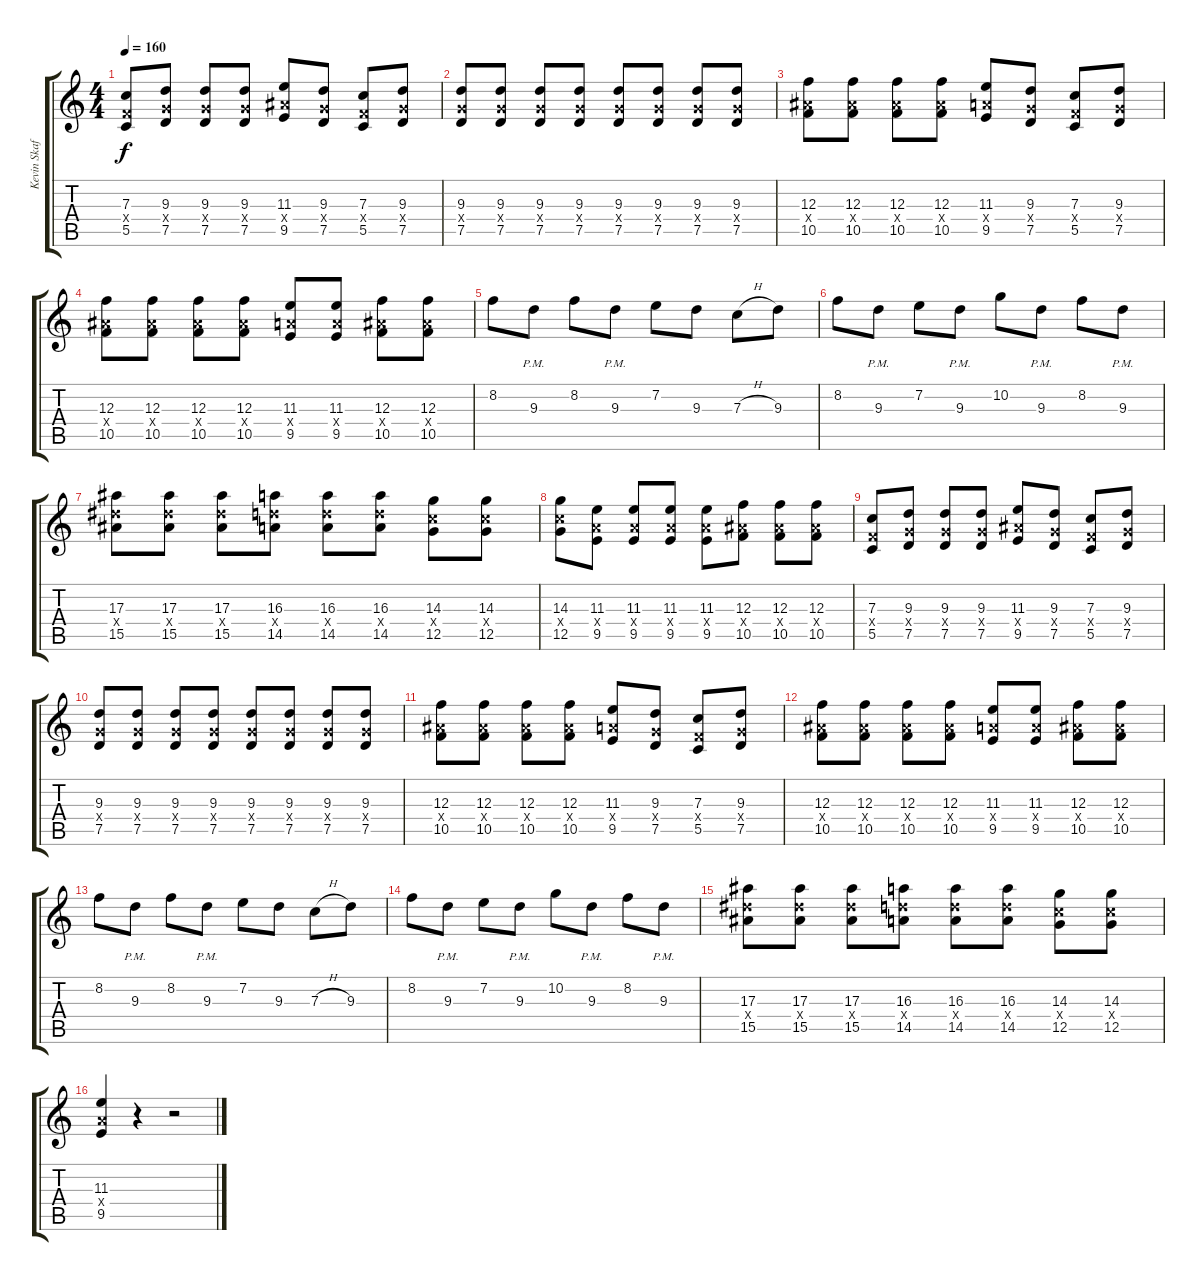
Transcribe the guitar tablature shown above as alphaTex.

\track ("Kevin Skaff / Lead Guitar" "Kevin Skaf") {instrument distortionguitar}
\staff {score tabs}
\tuning (D4 A3 F3 C3 G2 C2) {hide}
\ts (4 4)
\tempo 160
\clef g2
\ks c
(7.3 5.4{x} 5.5).8{dy f} (9.3 7.4{x} 7.5).8 (9.3 7.4{x} 7.5).8 (9.3 7.4{x} 7.5).8 (11.3 10.4{x} 9.5).8 (9.3 7.4{x} 7.5).8 (7.3 5.4{x} 5.5).8 (9.3 7.4{x} 7.5).8 |
(9.3 7.4{x} 7.5).8 (9.3 7.4{x} 7.5).8 (9.3 7.4{x} 7.5).8 (9.3 7.4{x} 7.5).8 (9.3 7.4{x} 7.5).8 (9.3 7.4{x} 7.5).8 (9.3 7.4{x} 7.5).8 (9.3 7.4{x} 7.5).8 |
(12.3 10.4{x} 10.5).8 (12.3 10.4{x} 10.5).8 (12.3 10.4{x} 10.5).8 (12.3 10.4{x} 10.5).8 (11.3 9.4{x} 9.5).8 (9.3 7.4{x} 7.5).8 (7.3 5.4{x} 5.5).8 (9.3 7.4{x} 7.5).8 |
(12.3 10.4{x} 10.5).8 (12.3 10.4{x} 10.5).8 (12.3 10.4{x} 10.5).8 (12.3 10.4{x} 10.5).8 (11.3 9.4{x} 9.5).8 (11.3 9.4{x} 9.5).8 (12.3 10.4{x} 10.5).8 (12.3 10.4{x} 10.5).8 |
8.2.8 9.3{pm}.8 8.2.8 9.3{pm}.8 7.2.8 9.3.8 7.3{h}.8 9.3.8 |
8.2.8 9.3{pm}.8 7.2.8 9.3{pm}.8 10.2.8 9.3{pm}.8 8.2.8 9.3{pm}.8 |
(17.3 15.4{x} 15.5).8 (17.3 15.4{x} 15.5).8 (17.3 15.4{x} 15.5).8 (16.3 14.4{x} 14.5).8 (16.3 14.4{x} 14.5).8 (16.3 14.4{x} 14.5).8 (14.3 12.4{x} 12.5).8 (14.3 12.4{x} 12.5).8 |
(14.3 12.4{x} 12.5).8 (11.3 9.4{x} 9.5).8 (11.3 9.4{x} 9.5).8 (11.3 9.4{x} 9.5).8 (11.3 9.4{x} 9.5).8 (12.3 10.4{x} 10.5).8 (12.3 10.4{x} 10.5).8 (12.3 10.4{x} 10.5).8 |
(7.3 5.4{x} 5.5).8 (9.3 7.4{x} 7.5).8 (9.3 7.4{x} 7.5).8 (9.3 7.4{x} 7.5).8 (11.3 10.4{x} 9.5).8 (9.3 7.4{x} 7.5).8 (7.3 5.4{x} 5.5).8 (9.3 7.4{x} 7.5).8 |
(9.3 7.4{x} 7.5).8 (9.3 7.4{x} 7.5).8 (9.3 7.4{x} 7.5).8 (9.3 7.4{x} 7.5).8 (9.3 7.4{x} 7.5).8 (9.3 7.4{x} 7.5).8 (9.3 7.4{x} 7.5).8 (9.3 7.4{x} 7.5).8 |
(12.3 10.4{x} 10.5).8 (12.3 10.4{x} 10.5).8 (12.3 10.4{x} 10.5).8 (12.3 10.4{x} 10.5).8 (11.3 9.4{x} 9.5).8 (9.3 7.4{x} 7.5).8 (7.3 5.4{x} 5.5).8 (9.3 7.4{x} 7.5).8 |
(12.3 10.4{x} 10.5).8 (12.3 10.4{x} 10.5).8 (12.3 10.4{x} 10.5).8 (12.3 10.4{x} 10.5).8 (11.3 9.4{x} 9.5).8 (11.3 9.4{x} 9.5).8 (12.3 10.4{x} 10.5).8 (12.3 10.4{x} 10.5).8 |
8.2.8 9.3{pm}.8 8.2.8 9.3{pm}.8 7.2.8 9.3.8 7.3{h}.8 9.3.8 |
8.2.8 9.3{pm}.8 7.2.8 9.3{pm}.8 10.2.8 9.3{pm}.8 8.2.8 9.3{pm}.8 |
(17.3 15.4{x} 15.5).8 (17.3 15.4{x} 15.5).8 (17.3 15.4{x} 15.5).8 (16.3 14.4{x} 14.5).8 (16.3 14.4{x} 14.5).8 (16.3 14.4{x} 14.5).8 (14.3 12.4{x} 12.5).8 (14.3 12.4{x} 12.5).8 |
(11.3 9.4{x} 9.5).4 r.4 r.2
